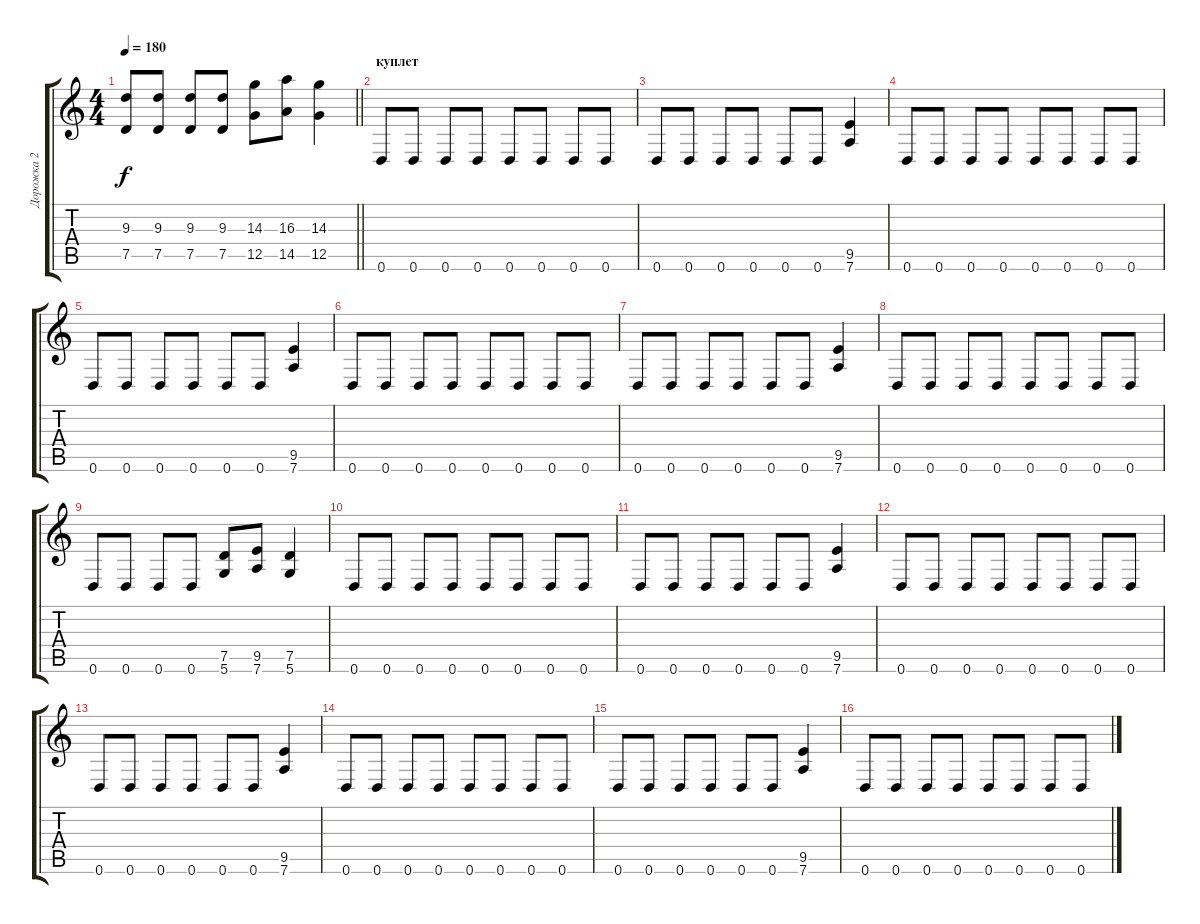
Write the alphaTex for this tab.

\track ("Дорожка 2" "Дорожка 2") {instrument distortionguitar}
\staff {score tabs}
\tuning (D4 A3 F3 C3 G2 D2) {hide}
\ts (4 4)
\tempo 180
\clef g2
\barLineRight lightlight
\ks c
(9.3 7.5).8{dy f} (9.3 7.5).8 (9.3 7.5).8 (9.3 7.5).8 (14.3 12.5).8 (16.3 14.5).8 (14.3 12.5).4 |
\section ("" "куплет")
0.6.8{instrument overdrivenguitar} 0.6.8 0.6.8 0.6.8 0.6.8 0.6.8 0.6.8 0.6.8 |
0.6.8 0.6.8 0.6.8 0.6.8 0.6.8 0.6.8 (9.5 7.6).4 |
0.6.8 0.6.8 0.6.8 0.6.8 0.6.8 0.6.8 0.6.8 0.6.8 |
0.6.8 0.6.8 0.6.8 0.6.8 0.6.8 0.6.8 (9.5 7.6).4 |
0.6.8 0.6.8 0.6.8 0.6.8 0.6.8 0.6.8 0.6.8 0.6.8 |
0.6.8 0.6.8 0.6.8 0.6.8 0.6.8 0.6.8 (9.5 7.6).4 |
0.6.8 0.6.8 0.6.8 0.6.8 0.6.8 0.6.8 0.6.8 0.6.8 |
0.6.8 0.6.8 0.6.8 0.6.8 (7.5 5.6).8 (9.5 7.6).8 (7.5 5.6).4 |
0.6.8 0.6.8 0.6.8 0.6.8 0.6.8 0.6.8 0.6.8 0.6.8 |
0.6.8 0.6.8 0.6.8 0.6.8 0.6.8 0.6.8 (9.5 7.6).4 |
0.6.8 0.6.8 0.6.8 0.6.8 0.6.8 0.6.8 0.6.8 0.6.8 |
0.6.8 0.6.8 0.6.8 0.6.8 0.6.8 0.6.8 (9.5 7.6).4 |
0.6.8 0.6.8 0.6.8 0.6.8 0.6.8 0.6.8 0.6.8 0.6.8 |
0.6.8 0.6.8 0.6.8 0.6.8 0.6.8 0.6.8 (9.5 7.6).4 |
0.6.8 0.6.8 0.6.8 0.6.8 0.6.8 0.6.8 0.6.8 0.6.8
